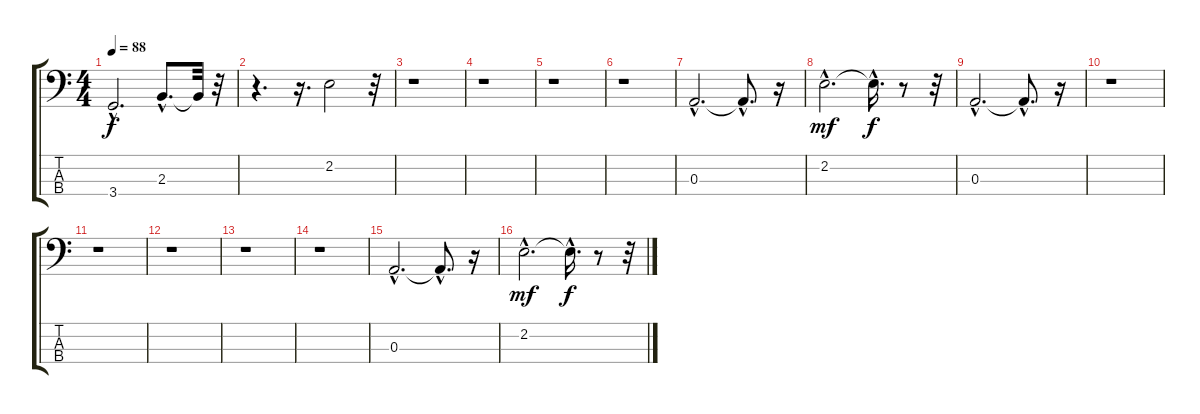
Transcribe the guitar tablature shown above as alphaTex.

\track "" {instrument electricbassfinger}
\staff {score tabs}
\tuning (G2 D2 A1 E1) {hide}
\ts (4 4)
\tempo 88
\clef f4
\ks c
3.4{hac}.2{d dy f} 2.3{hac}.8{d} 2.3{t}.32 r.32 |
r.4{d} r.16{d} 2.2.2 r.32 |
r.1 |
r.1 |
r.1 |
r.1 |
0.3{hac}.2{d} 0.3{hac t}.8{d} r.16 |
2.2{hac}.2{d dy mf} 2.2{hac t}.16{d dy f} r.8 r.32 |
0.3{hac}.2{d} 0.3{hac t}.8{d} r.16 |
r.1 |
r.1 |
r.1 |
r.1 |
r.1 |
0.3{hac}.2{d} 0.3{hac t}.8{d} r.16 |
2.2{hac}.2{d dy mf} 2.2{hac t}.16{d dy f} r.8 r.32
